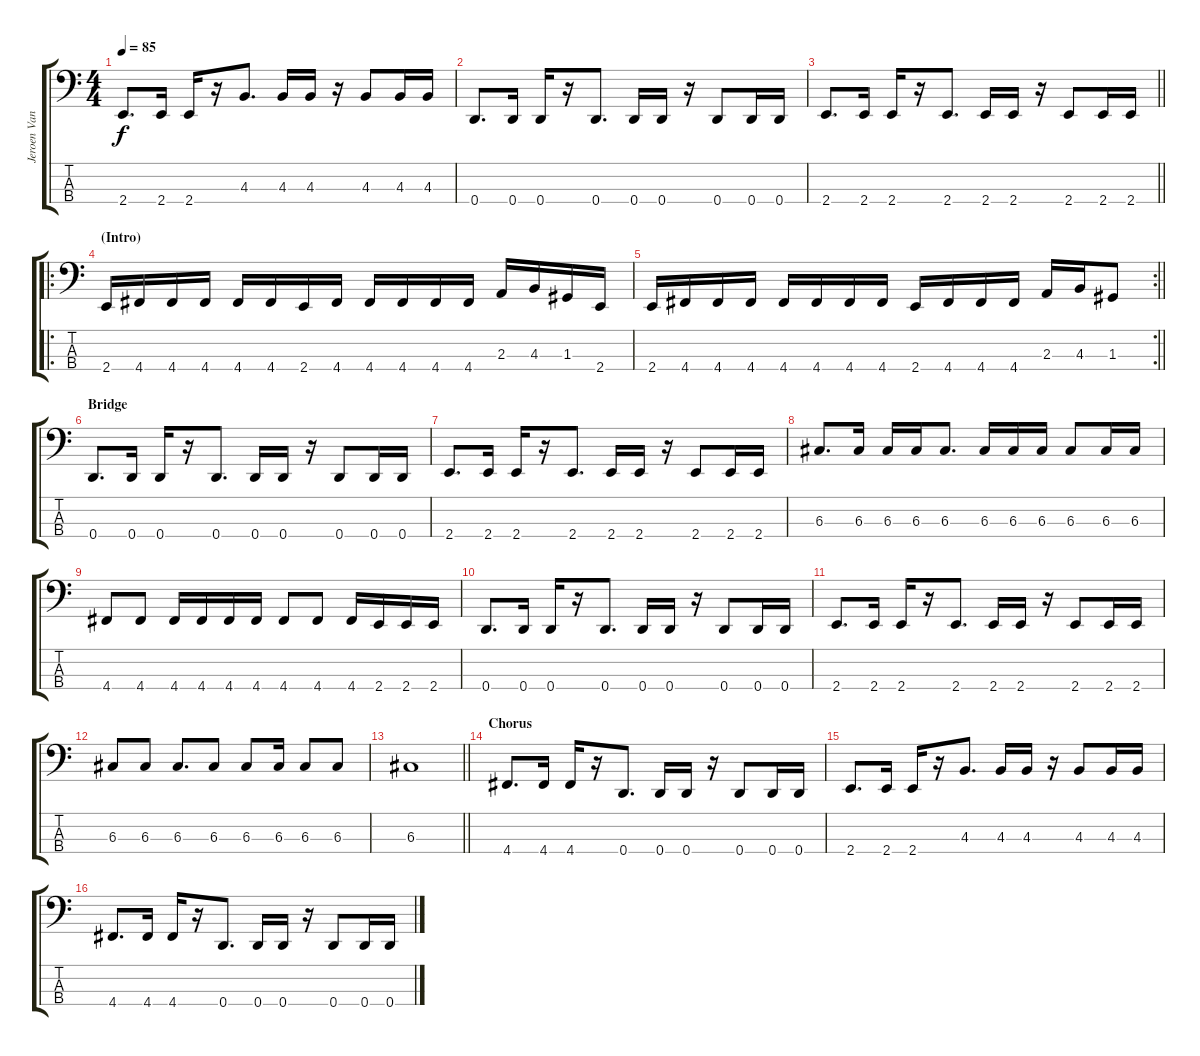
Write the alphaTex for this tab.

\track ("Jeroen Van Veen - Bass" "Jeroen Van") {instrument electricbassfinger}
\staff {score tabs}
\tuning (F2 C2 G1 D1) {hide}
\ts (4 4)
\tempo 85
\clef f4
\ks c
2.4.8{d dy f} 2.4.16 2.4.16 r.16 4.3.8{d} 4.3.16 4.3.16 r.16 4.3.8 4.3.16 4.3.16 |
0.4.8{d} 0.4.16 0.4.16 r.16 0.4.8{d} 0.4.16 0.4.16 r.16 0.4.8 0.4.16 0.4.16 |
\barLineRight lightlight
2.4.8{d} 2.4.16 2.4.16 r.16 2.4.8{d} 2.4.16 2.4.16 r.16 2.4.8 2.4.16 2.4.16 |
\ro
\section ("" "(Intro)")
2.4.16 4.4.16 4.4.16 4.4.16 4.4.16 4.4.16 2.4.16 4.4.16 4.4.16 4.4.16 4.4.16 4.4.16 2.3.16 4.3.16 1.3.16 2.4.16 |
\rc 2
\barLineRight lightlight
2.4.16 4.4.16 4.4.16 4.4.16 4.4.16 4.4.16 4.4.16 4.4.16 2.4.16 4.4.16 4.4.16 4.4.16 2.3.16 4.3.16 1.3.8 |
\section ("" "Bridge")
0.4.8{d} 0.4.16 0.4.16 r.16 0.4.8{d} 0.4.16 0.4.16 r.16 0.4.8 0.4.16 0.4.16 |
2.4.8{d} 2.4.16 2.4.16 r.16 2.4.8{d} 2.4.16 2.4.16 r.16 2.4.8 2.4.16 2.4.16 |
6.3.8{d} 6.3.16 6.3.16 6.3.16 6.3.8{d} 6.3.16 6.3.16 6.3.16 6.3.8 6.3.16 6.3.16 |
4.4.8 4.4.8 4.4.16 4.4.16 4.4.16 4.4.16 4.4.8 4.4.8 4.4.16 2.4.16 2.4.16 2.4.16 |
0.4.8{d} 0.4.16 0.4.16 r.16 0.4.8{d} 0.4.16 0.4.16 r.16 0.4.8 0.4.16 0.4.16 |
2.4.8{d} 2.4.16 2.4.16 r.16 2.4.8{d} 2.4.16 2.4.16 r.16 2.4.8 2.4.16 2.4.16 |
6.3.8 6.3.8 6.3.8{d} 6.3.8 6.3.8 6.3.16 6.3.8 6.3.8 |
\barLineRight lightlight
6.3.1 |
\section ("" "Chorus")
4.4.8{d} 4.4.16 4.4.16 r.16 0.4.8{d} 0.4.16 0.4.16 r.16 0.4.8 0.4.16 0.4.16 |
2.4.8{d} 2.4.16 2.4.16 r.16 4.3.8{d} 4.3.16 4.3.16 r.16 4.3.8 4.3.16 4.3.16 |
4.4.8{d} 4.4.16 4.4.16 r.16 0.4.8{d} 0.4.16 0.4.16 r.16 0.4.8 0.4.16 0.4.16
